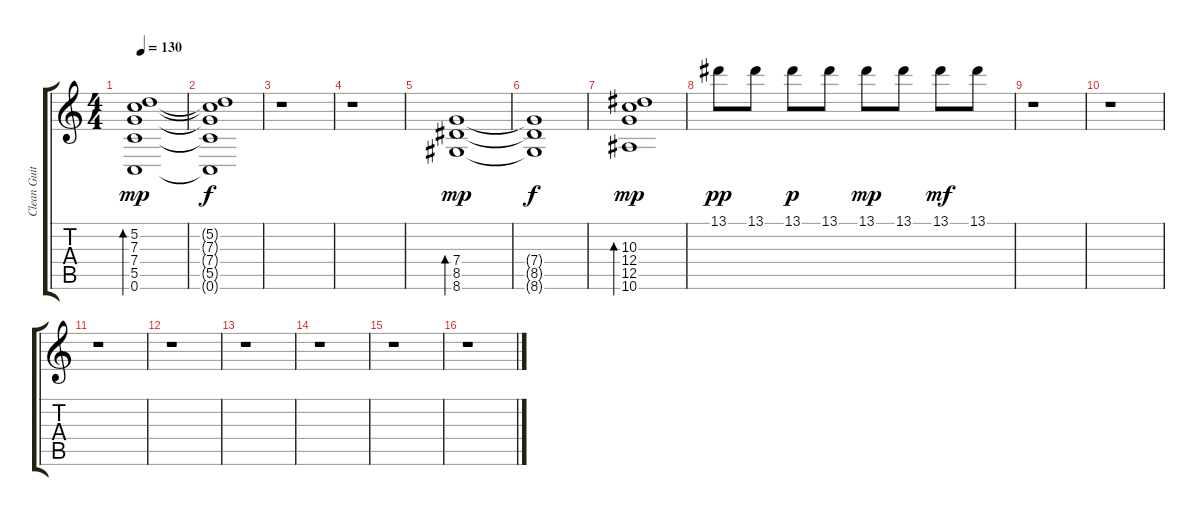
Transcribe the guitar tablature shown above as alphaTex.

\track ("Clean Guitar (Left) (Delay)" "Clean Guit") {instrument electricguitarjazz}
\staff {score tabs}
\tuning (D4 A3 F3 C3 G2 C2) {hide}
\ts (4 4)
\tempo 130
\clef g2
\ks c
(5.2 7.3 7.4 5.5 0.6).1{bd 240 dy mp} |
(5.2{t} 7.3{t} 7.4{t} 5.5{t} 0.6{t}).1{dy f} |
r.1 |
r.1 |
(7.4 8.5 8.6).1{bd 240 dy mp} |
(7.4{t} 8.5{t} 8.6{t}).1{dy f} |
(10.3 12.4 12.5 10.6).1{bd 240 dy mp} |
13.1.8{dy pp} 13.1.8 13.1.8{dy p} 13.1.8 13.1.8{dy mp} 13.1.8 13.1.8{dy mf} 13.1.8 |
r.1 |
r.1 |
r.1 |
r.1 |
r.1 |
r.1 |
r.1 |
r.1
